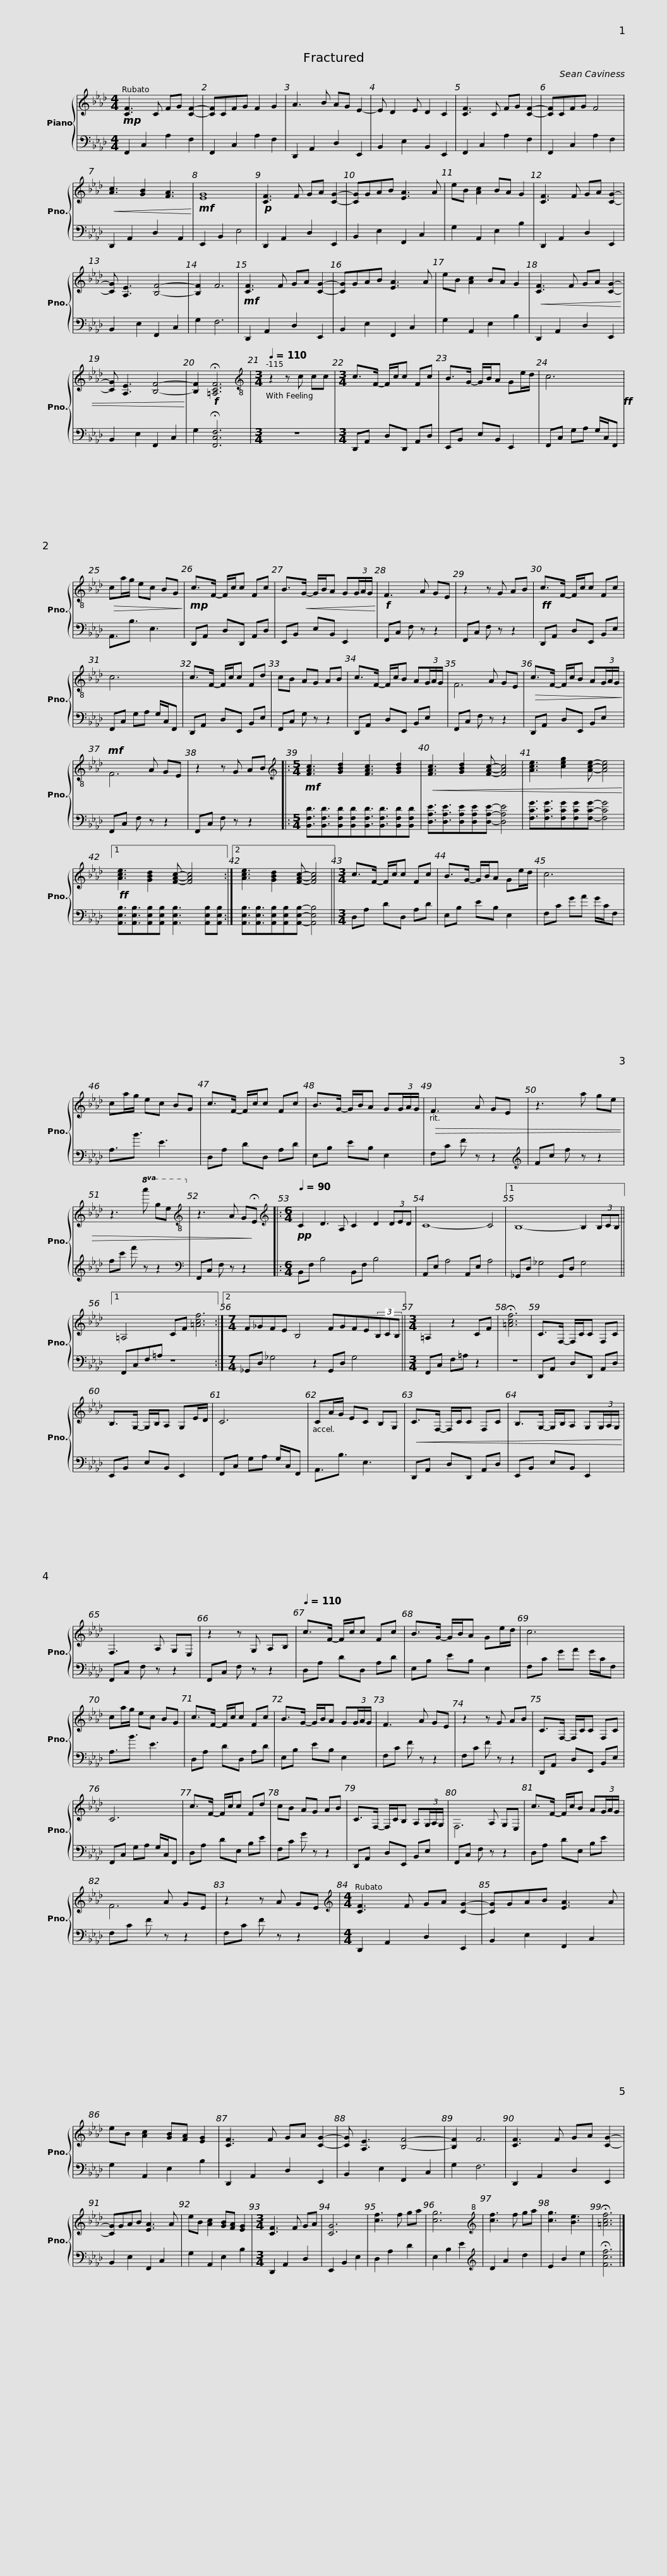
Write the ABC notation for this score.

X:1
%%score { ( 1 3 ) | 2 }
L:1/8
M:4/4
I:linebreak $
K:Ab
V:1 treble
V:3 treble
V:2 bass
V:1
!mp! [CF]3 C FG [CF]2- | [CF]CFG F2 G2 | A3 B AG E2- | E D2 E D2 C2 | [CF]3 C FG [CF]2- | %5
 [CF]CFG F4 |$!<(! [Ac]3 [GB]2 [FA]3!<)! |!mf! [EG]8 |!p! [CF]3 F GA [CG]2- | [CG]GAB [EA]3 A | %10
 eB [Ac]2 BA G2 | [CF]3 F GA [CG]2- | [CG] [A,E]3 [B,F]4- |$ [B,F]2 F6 |!mf! [CF]3 F GA [CG]2- | %15
 [CG]GAB [EA]3 A | eB [Ac]2 BA G2 |!<(! [CF]3 F GA [CG]2- | [CG] [A,E]3 [B,F]4-!<)! | [B,F]2!f! !fermata![=A,CF]6 |$ %20
[M:3/4][K:treble-8][Q:1/4=110] z2 z c cc |[M:3/4] c>F- F/c/c Fc | B>G- G/B/A Ge/d/ | c6!ff! |!>(! ca/g/ ec BG!>)! | %25
!mp! c>F- F/c/c Fc |$ B>!<(!G- G/B/A G(3G/A/G/!<)! |!f! F3 A GE | z2 z G AB |!ff! c>F- F/c/c Fc | %30
 c6 | c>F- F/c/c Fd |$ cB AG AB | c>F- F/c/B A(3G/A/G/ | x3 A GE | %35
!>(! c>F- F/c/B A(3G/A/G/!>)! |!mf! x3 A GE |$ z2 z G AB |:[M:5/4][K:treble]!mf! [FAc]3 [GBd]2 [FAc]3 [GBd]2 |!<(! [FAc]3 [GBd]2 [FAc]- [FAc]4 | %40
 [Ace]3 [ceg]2 [Ace]- [Ace]4!<)! |1$!ff! [Ace]3 [GBd]2 [FAc]- [FAc]4 :|2 [Ace]3 [GBd]2 [FAc]- [FAc]4 ||[M:3/4] c>F- F/c/c Fc | B>G- G/B/A Ge/d/ | %45
 c6 |$ ca/g/ ec BG | c>F- F/c/c Fc | B>G- G/B/A G(3G/A/G/ |!>(! F3 A GE | %50
 z3 a ge | z3!8va(! a' g'e'!8va)! |$[K:treble-8] z3 A G!>)!!fermata!E |:[M:6/4][K:treble]!pp![Q:1/4=90] C2 D3 A, C2 D2 (3DED | C8- C4 |1 %55
 B,8- B,2 (3B,CB, ||1$ =A,4 CF [=Acf]6 :|2[M:7/4] F_GFE B,4 FGFE(3B,CB, ||[M:3/4] =A,2 z2 CF | !fermata![=Acf]6 |$ %60
 C>F,- F,/C/C F,C | B,>G,- G,/B,/A, G,E/D/ | C6 | CA/G/ EC B,G, |!<(! C>F,- F,/C/C F,C |$ %65
 B,>G,- G,/B,/A, G,(3G,/A,/G,/!<)! | F,3 A, G,E, | z2 z G, A,B, |[Q:1/4=110] c>F- F/c/c Fc | B>G- G/B/A Ge/d/ |$ %70
 c6 | ca/g/ ec BG | c>F- F/c/c Fc | B>G- G/B/A G(3G/A/G/ | F3 A GE |$ %75
 z2 z G AB | C>F,- F,/C/C F,C | C6 | c>F- F/c/c Fd | cB AG AB |$ %80
 C>F,- F,/C/B, A,(3G,/A,/G,/ | x3 A, G,E, | c>F- F/c/B A(3G/A/G/ | x3 A GE | z2 z A GE |$ %85
[M:4/4][K:treble] [CF]3 F GA [CG]2- | [CG]GAB [EA]3 A | eB [Ac]2 [GB][FA] [EG]2 | [CF]3 F GA [CG]2- | [CG] [A,E]3 [B,F]4- | %90
 [B,F]2 F6 | [CF]3 F GA [CG]2- |$ [CG]GAB [EA]3 A | eB [Ac]2 [GB][FA] [EG]2 |[M:3/4] [CF]3 F GA | %95
 [CG]6 | [cf]3 f ga | [cg]6 |[K:treble+8] [cf]3 f ga | [cg]3 [Be]3 |$ %100
 !fermata![=Acf]6 |] %101
V:2
 F,,2 C,2 A,2 F,2 | F,,2 C,2 A,2 F,2 | D,,2 A,,2 D,2 E,,2 | B,,2 E,2 B,,2 E,,2 | F,,2 C,2 A,2 F,2 | %5
 F,,2 C,2 A,2 F,2 |$ D,,2 A,,2 D,2 A,,2 | E,,2 B,,2 E,4 | D,,2 A,,2 D,2 E,,2 | B,,2 E,2 F,,2 C,2 | %10
 G,2 A,,2 E,2 B,2 | D,,2 A,,2 D,2 E,,2 | B,,2 E,2 F,,2 C,2 |$ G,2 F,6 | D,,2 A,,2 D,2 E,,2 | %15
 B,,2 E,2 F,,2 C,2 | G,2 A,,2 E,2 B,2 | D,,2 A,,2 D,2 E,,2 | B,,2 E,2 F,,2 C,2 | G,2 !fermata![F,,C,F,]6 |$ %20
[M:3/4] z6 |[M:3/4] D,,A,, D,D,, A,,D, | E,,B,, E,B,, E,,2 | F,,C, G,A, G,/C,/F,, | A,,3/2B,3/2 E,3 | %25
 D,,A,, D,D,, A,,D, |$ E,,B,, E,B,, E,,2 | F,,C, F, z z2 | F,,C, F, z z2 | D,,A,, D,E,, B,,E, | %30
 F,,C, G,A, G,/C,/F,, | D,,A,, D,E,, B,,E, |$ F,,C, G, z z2 | D,,A,, D,E,, B,,E, | F,,C, F, z z2 | %35
 D,,A,, D,E,, B,,E, | F,,C, F, z z2 |$ F,,C, F, z z2 |:[M:5/4] [B,,F,D]3/2[B,,F,D]3/2[B,,F,D][B,,F,D][B,,F,D]3/2[B,,F,D]3/2[B,,F,D][B,,F,D] | [D,A,E]3/2[D,A,E]3/2[D,A,E][D,A,E][D,A,E]- [D,A,E]4 | %40
 [F,CG]3/2[F,CG]3/2[F,CG][F,CG][F,CG]- [F,CG]4 |1$ [A,,E,B,]3/2[A,,E,B,]3/2[A,,E,B,][A,,E,B,] [A,,E,B,]3 [A,,E,B,][A,,E,B,] :|2 [A,,E,B,]3/2[A,,E,B,]3/2[A,,E,B,][A,,E,B,][A,,E,B,]- [A,,E,B,]4 ||[M:3/4] D,A, DD, A,D | E,B, EB, E,2 | %45
 F,C GA G/C/F, |$ A,3/2B3/2 E3 | D,A, DD, A,D | E,B, EB, E,2 | F,C F z z2 | %50
[K:treble] Fc f z z2 | fc' f' z z2 |$[K:bass] F,,C, F, z z2 |:[M:6/4] B,,F, B,4 B,,F, B,4 | A,,E, A,4 A,,E, A,4 |1 %55
 _G,,D, _G,4 G,,D, G,4 ||1$ F,,C,F,=A, z8 :|2[M:7/4] _G,,D, _G,4 z2 G,,D, G,4 ||[M:3/4] F,,C, F,=A, z2 | z6 |$ %60
 D,,A,, D,D,, A,,D, | E,,B,, E,B,, E,,2 | F,,C, G,A, G,/C,/F,, | A,,3/2B,3/2 E,3 | D,,A,, D,D,, A,,D, |$ %65
 E,,B,, E,B,, E,,2 | F,,C, F, z z2 | F,,C, F, z z2 | D,A, DD, A,D | E,B, EB, E,2 |$ %70
 F,C GA G/C/F, | A,3/2B3/2 E3 | D,A, DD, A,D | E,B, EB, E,2 | F,C F z z2 |$ %75
 F,C F z z2 | D,,A,, D,E,, B,,E, | F,,C, G,A, G,/C,/F,, | D,A, DE, B,E | F,C G z z2 |$ %80
 D,,A,, D,E,, B,,E, | F,,C, F, z z2 | D,A, DE, B,E | F,C F z z2 | F,C F z z2 |$ %85
[M:4/4] D,,2 A,,2 D,2 E,,2 | B,,2 E,2 F,,2 C,2 | G,2 A,,2 E,2 B,2 | D,,2 A,,2 D,2 E,,2 | B,,2 E,2 F,,2 C,2 | %90
 G,2 F,6 | D,,2 A,,2 D,2 E,,2 |$ B,,2 E,2 F,,2 C,2 | G,2 A,,2 E,2 B,2 |[M:3/4] D,,2 A,,2 D,2 | %95
 E,,2 B,,2 E,2 | D,2 A,2 D2 | E,2 B,2 E2 |[K:treble] D2 A2 d2 | E2 B2 e2 |$ %100
 !fermata![Fcf]6 |] %101
V:3
 x8 | x8 | x8 | x8 | x8 | %5
 x8 |$ x8 | x8 | x8 | x8 | %10
 x8 | x8 | x8 |$ x8 | x8 | %15
 x8 | x8 | x8 | x8 | x8 |$ %20
[M:3/4][K:treble-8] x6 |[M:3/4] x6 | x6 | x6 | x6 | %25
 x6 |$ x6 | x6 | x6 | x6 | %30
 x6 | x6 |$ x6 | x6 | F6 | %35
 x6 | F6 |$ x6 |:[M:5/4][K:treble] x10 | x10 | %40
 x10 |1$ x10 :|2 x10 ||[M:3/4] x6 | x6 | %45
 x6 |$ x6 | x6 | x6 | x6 | %50
 x6 | x3!8va(! x3!8va)! |$[K:treble-8] x6 |:[M:6/4][K:treble] x12 | x12 |1 %55
 x12 ||1$ x12 :|2[M:7/4] x14 ||[M:3/4] x6 | x6 |$ %60
 x6 | x6 | x6 | x6 | x6 |$ %65
 x6 | x6 | x6 | x6 | x6 |$ %70
 x6 | x6 | x6 | x6 | x6 |$ %75
 x6 | x6 | x6 | x6 | x6 |$ %80
 x6 | F,6 | x6 | F6 | x6 |$ %85
[M:4/4][K:treble] x8 | x8 | x8 | x8 | x8 | %90
 x8 | x8 |$ x8 | x8 |[M:3/4] x6 | %95
 x6 | x6 | x6 |[K:treble+8] x6 | x6 |$ %100
 x6 |] %101
